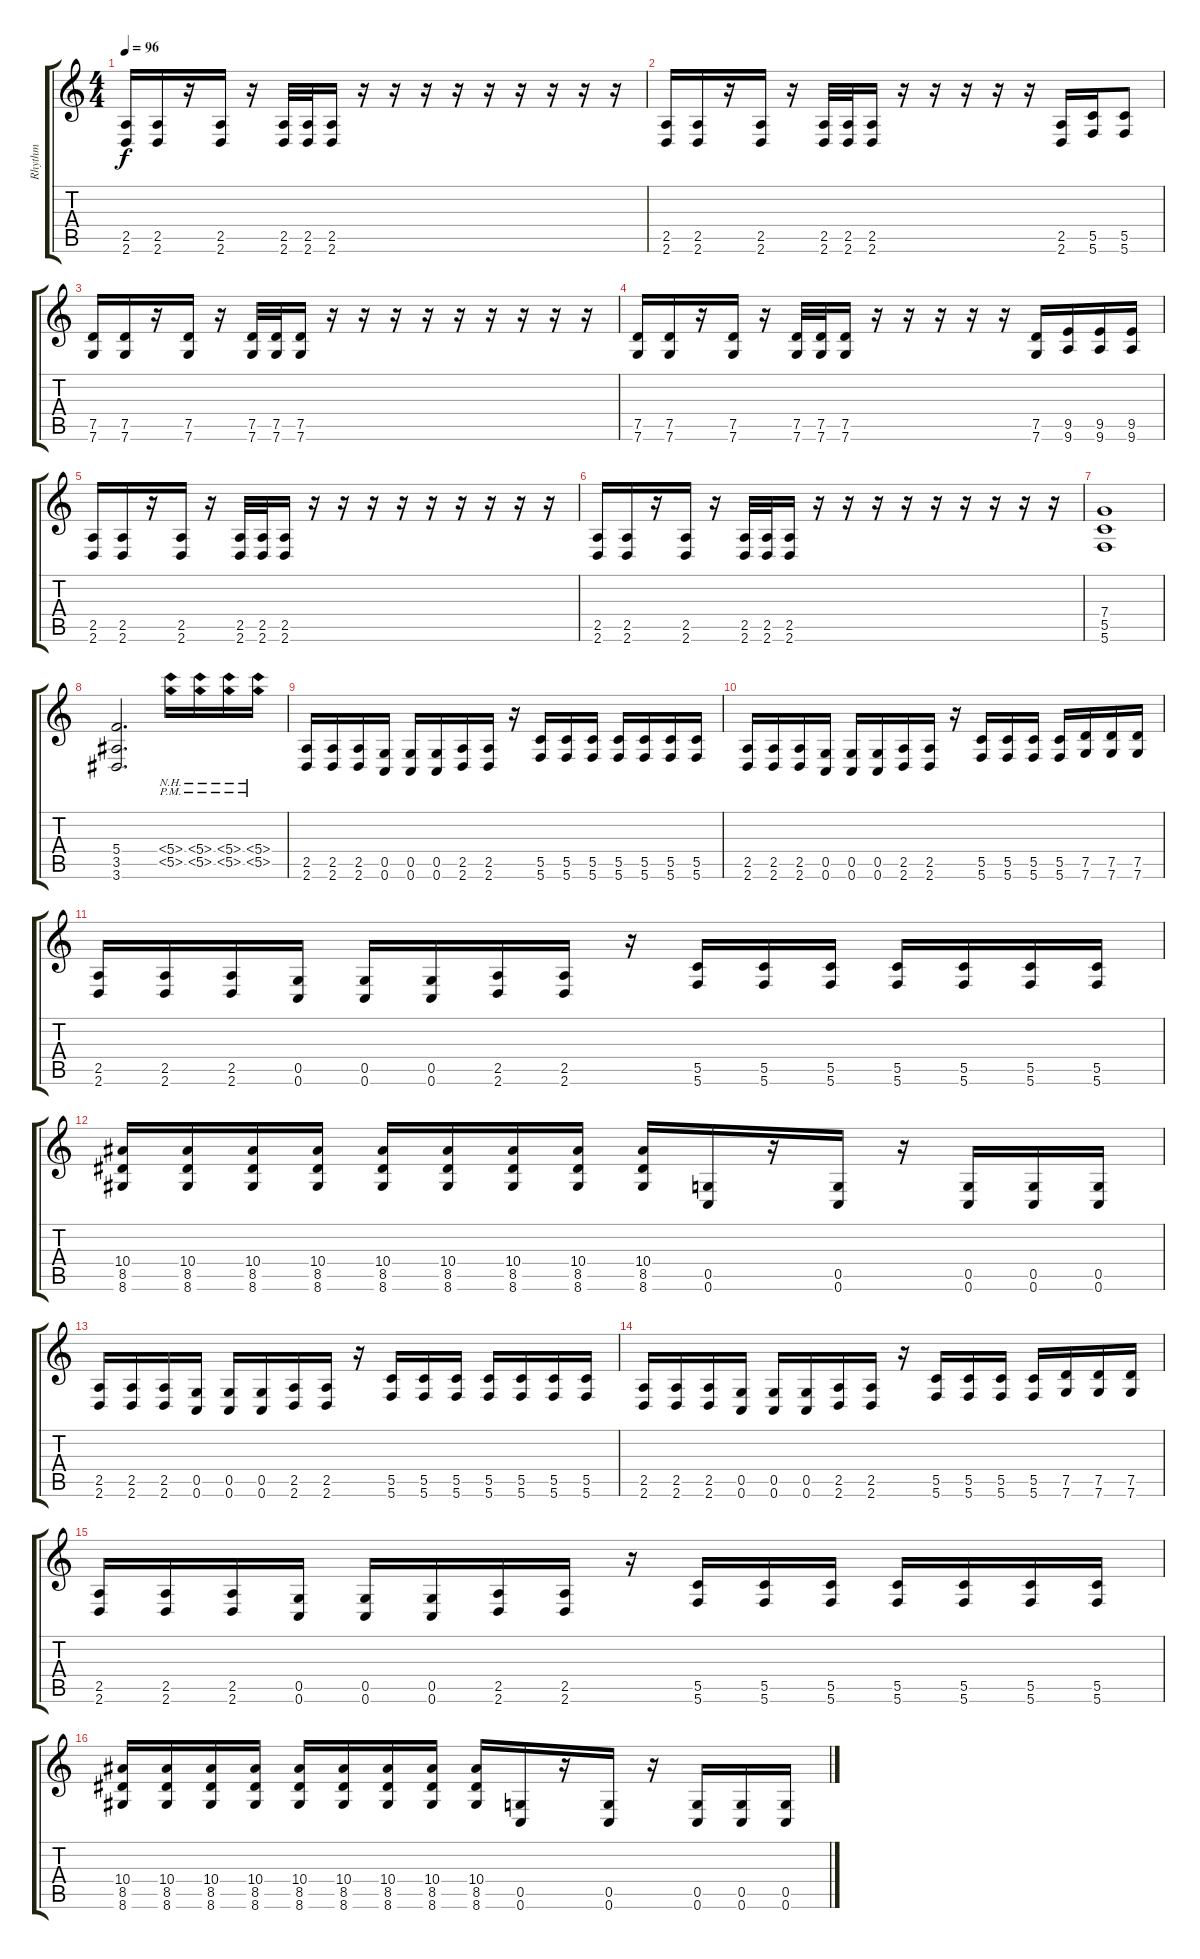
\track ("Rhythm" "Rhythm") {instrument distortionguitar}
\staff {score tabs}
\tuning (D4 A3 F3 C3 G2 C2) {hide}
\ts (4 4)
\tempo 96
\clef g2
\ks c
(2.5 2.6).16{dy f} (2.5 2.6).16 r.16 (2.5 2.6).16 r.16 (2.5 2.6).32 (2.5 2.6).32 (2.5 2.6).16 r.16 r.16 r.16 r.16 r.16 r.16 r.16 r.16 r.16 |
(2.5 2.6).16 (2.5 2.6).16 r.16 (2.5 2.6).16 r.16 (2.5 2.6).32 (2.5 2.6).32 (2.5 2.6).16 r.16 r.16 r.16 r.16 r.16 (2.5 2.6).16 (5.5 5.6).16 (5.5 5.6).8 |
(7.5 7.6).16 (7.5 7.6).16 r.16 (7.5 7.6).16 r.16 (7.5 7.6).32 (7.5 7.6).32 (7.5 7.6).16 r.16 r.16 r.16 r.16 r.16 r.16 r.16 r.16 r.16 |
(7.5 7.6).16 (7.5 7.6).16 r.16 (7.5 7.6).16 r.16 (7.5 7.6).32 (7.5 7.6).32 (7.5 7.6).16 r.16 r.16 r.16 r.16 r.16 (7.5 7.6).16 (9.5 9.6).16 (9.5 9.6).16 (9.5 9.6).16 |
(2.5 2.6).16 (2.5 2.6).16 r.16 (2.5 2.6).16 r.16 (2.5 2.6).32 (2.5 2.6).32 (2.5 2.6).16 r.16 r.16 r.16 r.16 r.16 r.16 r.16 r.16 r.16 |
(2.5 2.6).16 (2.5 2.6).16 r.16 (2.5 2.6).16 r.16 (2.5 2.6).32 (2.5 2.6).32 (2.5 2.6).16 r.16 r.16 r.16 r.16 r.16 r.16 r.16 r.16 r.16 |
(7.4 5.5 5.6).1 |
(5.4 3.5 3.6).2{d} (5.4{nh pm} 5.5{nh pm}).16 (5.4{nh pm} 5.5{nh pm}).16 (5.4{nh pm} 5.5{nh pm}).16 (5.4{nh pm} 5.5{nh pm}).16 |
(2.5 2.6).16 (2.5 2.6).16 (2.5 2.6).16 (0.5 0.6).16 (0.5 0.6).16 (0.5 0.6).16 (2.5 2.6).16 (2.5 2.6).16 r.16 (5.5 5.6).16 (5.5 5.6).16 (5.5 5.6).16 (5.5 5.6).16 (5.5 5.6).16 (5.5 5.6).16 (5.5 5.6).16 |
(2.5 2.6).16 (2.5 2.6).16 (2.5 2.6).16 (0.5 0.6).16 (0.5 0.6).16 (0.5 0.6).16 (2.5 2.6).16 (2.5 2.6).16 r.16 (5.5 5.6).16 (5.5 5.6).16 (5.5 5.6).16 (5.5 5.6).16 (7.5 7.6).16 (7.5 7.6).16 (7.5 7.6).16 |
(2.5 2.6).16 (2.5 2.6).16 (2.5 2.6).16 (0.5 0.6).16 (0.5 0.6).16 (0.5 0.6).16 (2.5 2.6).16 (2.5 2.6).16 r.16 (5.5 5.6).16 (5.5 5.6).16 (5.5 5.6).16 (5.5 5.6).16 (5.5 5.6).16 (5.5 5.6).16 (5.5 5.6).16 |
(10.4 8.5 8.6).16 (10.4 8.5 8.6).16 (10.4 8.5 8.6).16 (10.4 8.5 8.6).16 (10.4 8.5 8.6).16 (10.4 8.5 8.6).16 (10.4 8.5 8.6).16 (10.4 8.5 8.6).16 (10.4 8.5 8.6).16 (0.5 0.6).16 r.16 (0.5 0.6).16 r.16 (0.5 0.6).16 (0.5 0.6).16 (0.5 0.6).16 |
(2.5 2.6).16 (2.5 2.6).16 (2.5 2.6).16 (0.5 0.6).16 (0.5 0.6).16 (0.5 0.6).16 (2.5 2.6).16 (2.5 2.6).16 r.16 (5.5 5.6).16 (5.5 5.6).16 (5.5 5.6).16 (5.5 5.6).16 (5.5 5.6).16 (5.5 5.6).16 (5.5 5.6).16 |
(2.5 2.6).16 (2.5 2.6).16 (2.5 2.6).16 (0.5 0.6).16 (0.5 0.6).16 (0.5 0.6).16 (2.5 2.6).16 (2.5 2.6).16 r.16 (5.5 5.6).16 (5.5 5.6).16 (5.5 5.6).16 (5.5 5.6).16 (7.5 7.6).16 (7.5 7.6).16 (7.5 7.6).16 |
(2.5 2.6).16 (2.5 2.6).16 (2.5 2.6).16 (0.5 0.6).16 (0.5 0.6).16 (0.5 0.6).16 (2.5 2.6).16 (2.5 2.6).16 r.16 (5.5 5.6).16 (5.5 5.6).16 (5.5 5.6).16 (5.5 5.6).16 (5.5 5.6).16 (5.5 5.6).16 (5.5 5.6).16 |
(10.4 8.5 8.6).16 (10.4 8.5 8.6).16 (10.4 8.5 8.6).16 (10.4 8.5 8.6).16 (10.4 8.5 8.6).16 (10.4 8.5 8.6).16 (10.4 8.5 8.6).16 (10.4 8.5 8.6).16 (10.4 8.5 8.6).16 (0.5 0.6).16 r.16 (0.5 0.6).16 r.16 (0.5 0.6).16 (0.5 0.6).16 (0.5 0.6).16
